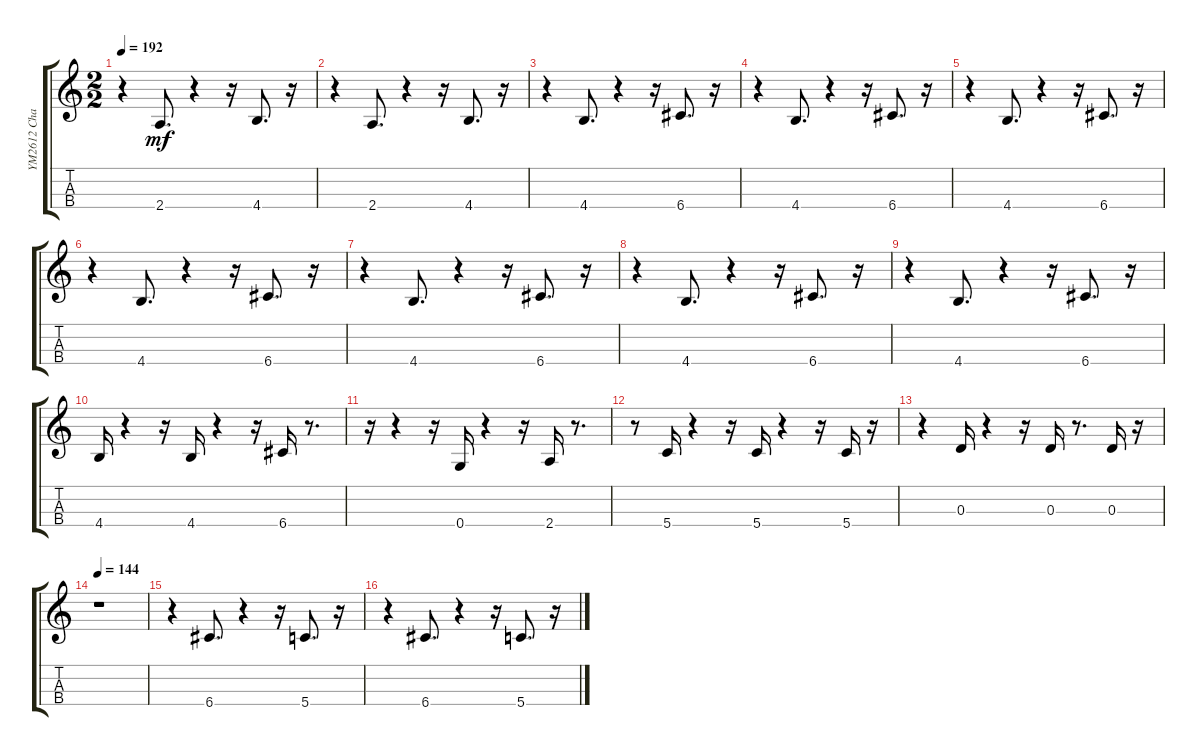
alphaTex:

\track ("YM2612 Channel 2" "YM2612 Cha") {instrument acousticgrandpiano}
\staff {score tabs}
\tuning (E5 A4 D4 G3) {hide}
\ts (2 2)
\tempo 192
\clef g2
\ks c
r.4{dy mf} 2.4.8{d} r.4 r.16 4.4.8{d} r.16 |
r.4 2.4.8{d} r.4 r.16 4.4.8{d} r.16 |
r.4 4.4.8{d} r.4 r.16 6.4.8{d} r.16 |
r.4 4.4.8{d} r.4 r.16 6.4.8{d} r.16 |
r.4 4.4.8{d} r.4 r.16 6.4.8{d} r.16 |
r.4 4.4.8{d} r.4 r.16 6.4.8{d} r.16 |
r.4 4.4.8{d} r.4 r.16 6.4.8{d} r.16 |
r.4 4.4.8{d} r.4 r.16 6.4.8{d} r.16 |
r.4 4.4.8{d} r.4 r.16 6.4.8{d} r.16 |
4.4.16 r.4 r.16 4.4.16 r.4 r.16 6.4.16 r.8{d} |
r.16 r.4 r.16 0.4.16 r.4 r.16 2.4.16 r.8{d} |
r.8 5.4.16 r.4 r.16 5.4.16 r.4 r.16 5.4.16 r.16 |
r.4 0.3.16 r.4 r.16 0.3.16 r.8{d} 0.3.16 r.16 |
\tempo 144
r.1 |
r.4 6.4.8{d} r.4 r.16 5.4.8{d} r.16 |
r.4 6.4.8{d} r.4 r.16 5.4.8{d} r.16
